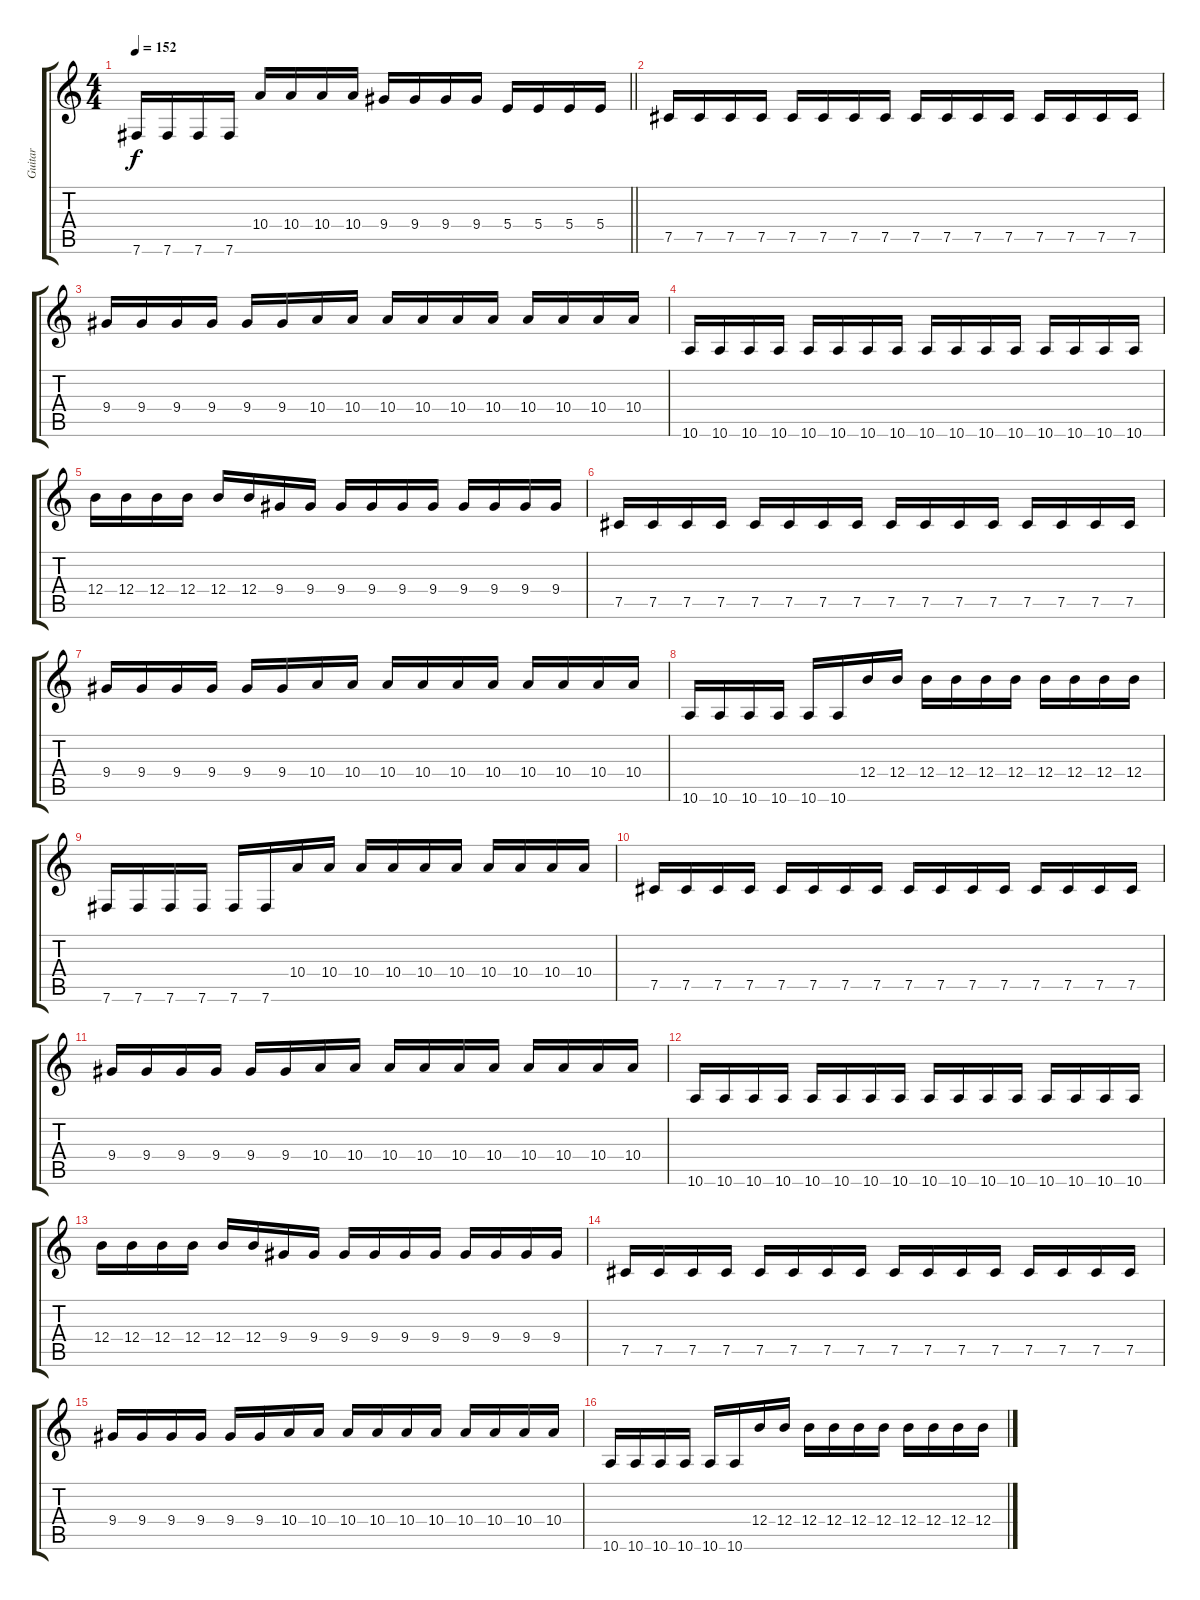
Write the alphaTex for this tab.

\track ("Guitar" "Guitar") {instrument distortionguitar}
\staff {score tabs}
\tuning (Db4 Ab3 E3 B2 Gb2 B1) {hide}
\ts (4 4)
\tempo 152
\clef g2
\barLineRight lightlight
\ks c
7.6.16{dy f} 7.6.16 7.6.16 7.6.16 10.4.16 10.4.16 10.4.16 10.4.16 9.4.16 9.4.16 9.4.16 9.4.16 5.4.16 5.4.16 5.4.16 5.4.16 |
\section ("" "")
7.5.16 7.5.16 7.5.16 7.5.16 7.5.16 7.5.16 7.5.16 7.5.16 7.5.16 7.5.16 7.5.16 7.5.16 7.5.16 7.5.16 7.5.16 7.5.16 |
9.4.16 9.4.16 9.4.16 9.4.16 9.4.16 9.4.16 10.4.16 10.4.16 10.4.16 10.4.16 10.4.16 10.4.16 10.4.16 10.4.16 10.4.16 10.4.16 |
10.6.16 10.6.16 10.6.16 10.6.16 10.6.16 10.6.16 10.6.16 10.6.16 10.6.16 10.6.16 10.6.16 10.6.16 10.6.16 10.6.16 10.6.16 10.6.16 |
12.4.16 12.4.16 12.4.16 12.4.16 12.4.16 12.4.16 9.4.16 9.4.16 9.4.16 9.4.16 9.4.16 9.4.16 9.4.16 9.4.16 9.4.16 9.4.16 |
7.5.16 7.5.16 7.5.16 7.5.16 7.5.16 7.5.16 7.5.16 7.5.16 7.5.16 7.5.16 7.5.16 7.5.16 7.5.16 7.5.16 7.5.16 7.5.16 |
9.4.16 9.4.16 9.4.16 9.4.16 9.4.16 9.4.16 10.4.16 10.4.16 10.4.16 10.4.16 10.4.16 10.4.16 10.4.16 10.4.16 10.4.16 10.4.16 |
10.6.16 10.6.16 10.6.16 10.6.16 10.6.16 10.6.16 12.4.16 12.4.16 12.4.16 12.4.16 12.4.16 12.4.16 12.4.16 12.4.16 12.4.16 12.4.16 |
7.6.16 7.6.16 7.6.16 7.6.16 7.6.16 7.6.16 10.4.16 10.4.16 10.4.16 10.4.16 10.4.16 10.4.16 10.4.16 10.4.16 10.4.16 10.4.16 |
7.5.16 7.5.16 7.5.16 7.5.16 7.5.16 7.5.16 7.5.16 7.5.16 7.5.16 7.5.16 7.5.16 7.5.16 7.5.16 7.5.16 7.5.16 7.5.16 |
9.4.16 9.4.16 9.4.16 9.4.16 9.4.16 9.4.16 10.4.16 10.4.16 10.4.16 10.4.16 10.4.16 10.4.16 10.4.16 10.4.16 10.4.16 10.4.16 |
10.6.16 10.6.16 10.6.16 10.6.16 10.6.16 10.6.16 10.6.16 10.6.16 10.6.16 10.6.16 10.6.16 10.6.16 10.6.16 10.6.16 10.6.16 10.6.16 |
12.4.16 12.4.16 12.4.16 12.4.16 12.4.16 12.4.16 9.4.16 9.4.16 9.4.16 9.4.16 9.4.16 9.4.16 9.4.16 9.4.16 9.4.16 9.4.16 |
7.5.16 7.5.16 7.5.16 7.5.16 7.5.16 7.5.16 7.5.16 7.5.16 7.5.16 7.5.16 7.5.16 7.5.16 7.5.16 7.5.16 7.5.16 7.5.16 |
9.4.16 9.4.16 9.4.16 9.4.16 9.4.16 9.4.16 10.4.16 10.4.16 10.4.16 10.4.16 10.4.16 10.4.16 10.4.16 10.4.16 10.4.16 10.4.16 |
10.6.16 10.6.16 10.6.16 10.6.16 10.6.16 10.6.16 12.4.16 12.4.16 12.4.16 12.4.16 12.4.16 12.4.16 12.4.16 12.4.16 12.4.16 12.4.16
